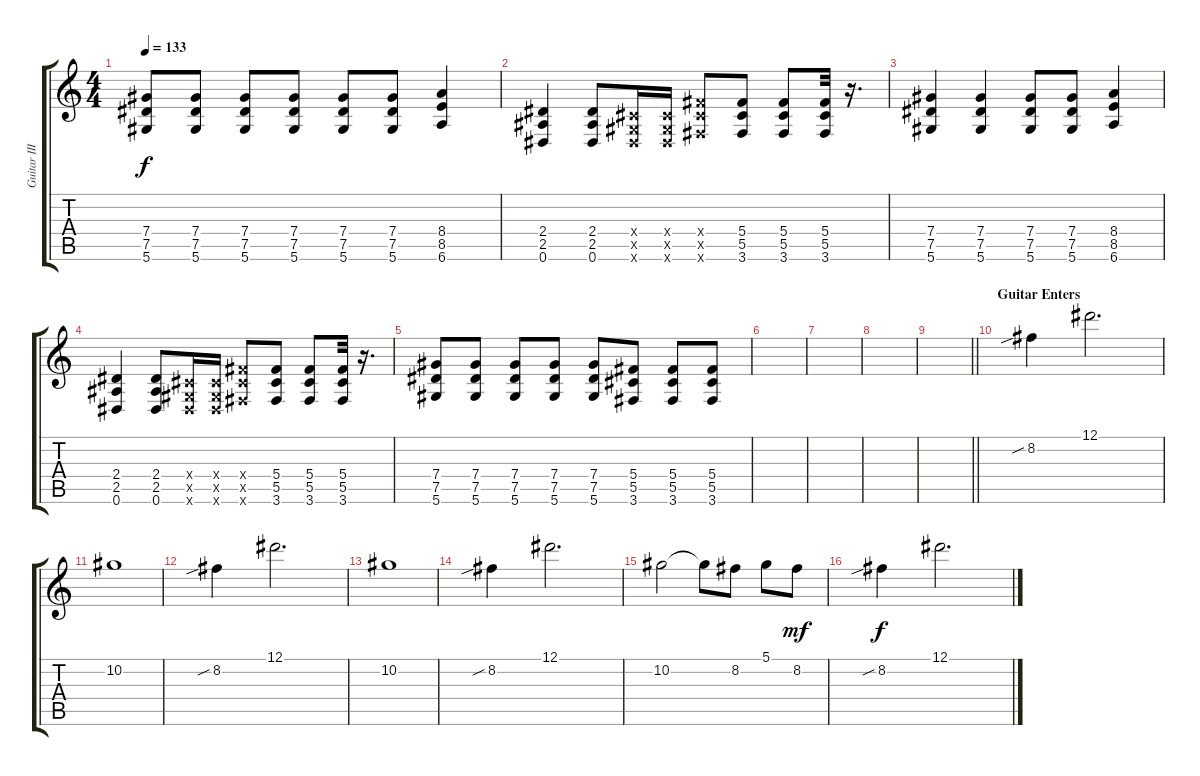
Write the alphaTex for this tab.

\track ("Guitar III (Ron \"Bumblefoot\" Thal)" "Guitar III") {instrument overdrivenguitar}
\staff {score tabs}
\tuning (Eb4 Bb3 Gb3 Db3 Ab2 Eb2) {hide}
\ts (4 4)
\tempo 133
\clef g2
\ks c
(7.4 7.5 5.6).8{dy f} (7.4 7.5 5.6).8 (7.4 7.5 5.6).8 (7.4 7.5 5.6).8 (7.4 7.5 5.6).8 (7.4 7.5 5.6).8 (8.4 8.5 6.6).4 |
(2.4 2.5 0.6).4 (2.4 2.5 0.6).8 (0.4{x} 0.5{x} 0.6{x}).16 (0.4{x} 0.5{x} 0.6{x}).16 (5.4{x} 5.5{x} 3.6{x}).8 (5.4 5.5 3.6).8 (5.4 5.5 3.6).8 (5.4 5.5 3.6).32 r.16{d} |
(7.4 7.5 5.6).4 (7.4 7.5 5.6).4 (7.4 7.5 5.6).8 (7.4 7.5 5.6).8 (8.4 8.5 6.6).4 |
(2.4 2.5 0.6).4 (2.4 2.5 0.6).8 (0.4{x} 0.5{x} 0.6{x}).16 (0.4{x} 0.5{x} 0.6{x}).16 (5.4{x} 5.5{x} 3.6{x}).8 (5.4 5.5 3.6).8 (5.4 5.5 3.6).8 (5.4 5.5 3.6).32 r.16{d} |
(7.4 7.5 5.6).8 (7.4 7.5 5.6).8 (7.4 7.5 5.6).8 (7.4 7.5 5.6).8 (7.4 7.5 5.6).8 (5.4 5.5 3.6).8 (5.4 5.5 3.6).8 (5.4 5.5 3.6).8 |
|
|
|
\barLineRight lightlight
|
\section ("" "Guitar Enters")
8.2{sib}.4 12.1.2{d} |
10.2.1 |
8.2{sib}.4 12.1.2{d} |
10.2.1 |
8.2{sib}.4 12.1.2{d} |
10.2.2 10.2{t}.8 8.2.8 5.1.8 8.2.8{dy mf} |
8.2{sib}.4{dy f} 12.1.2{d}
